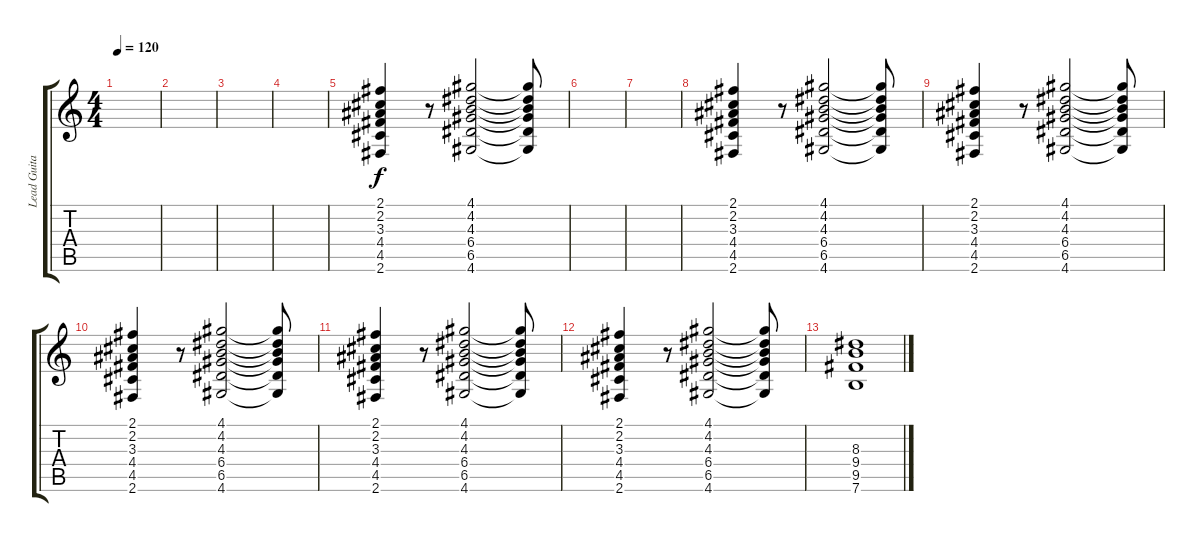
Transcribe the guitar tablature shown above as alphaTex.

\track ("Lead Guitar" "Lead Guita") {instrument electricguitarclean}
\staff {score tabs}
\tuning (E4 B3 G3 D3 A2 E2) {hide}
\ts (4 4)
\tempo 120
\clef g2
\ks c
|
|
|
|
(2.1 2.2 3.3 4.4 4.5 2.6).4 r.8 (4.1 4.2 4.3 6.4 6.5 4.6).2 (4.1{t} 4.2{t} 4.3{t} 6.4{t} 6.5{t} 4.6{t}).8 |
|
|
(2.1 2.2 3.3 4.4 4.5 2.6).4 r.8 (4.1 4.2 4.3 6.4 6.5 4.6).2 (4.1{t} 4.2{t} 4.3{t} 6.4{t} 6.5{t} 4.6{t}).8 |
(2.1 2.2 3.3 4.4 4.5 2.6).4 r.8 (4.1 4.2 4.3 6.4 6.5 4.6).2 (4.1{t} 4.2{t} 4.3{t} 6.4{t} 6.5{t} 4.6{t}).8 |
(2.1 2.2 3.3 4.4 4.5 2.6).4 r.8 (4.1 4.2 4.3 6.4 6.5 4.6).2 (4.1{t} 4.2{t} 4.3{t} 6.4{t} 6.5{t} 4.6{t}).8 |
(2.1 2.2 3.3 4.4 4.5 2.6).4 r.8 (4.1 4.2 4.3 6.4 6.5 4.6).2 (4.1{t} 4.2{t} 4.3{t} 6.4{t} 6.5{t} 4.6{t}).8 |
(2.1 2.2 3.3 4.4 4.5 2.6).4 r.8 (4.1 4.2 4.3 6.4 6.5 4.6).2 (4.1{t} 4.2{t} 4.3{t} 6.4{t} 6.5{t} 4.6{t}).8 |
(8.3 9.4 9.5 7.6).1
